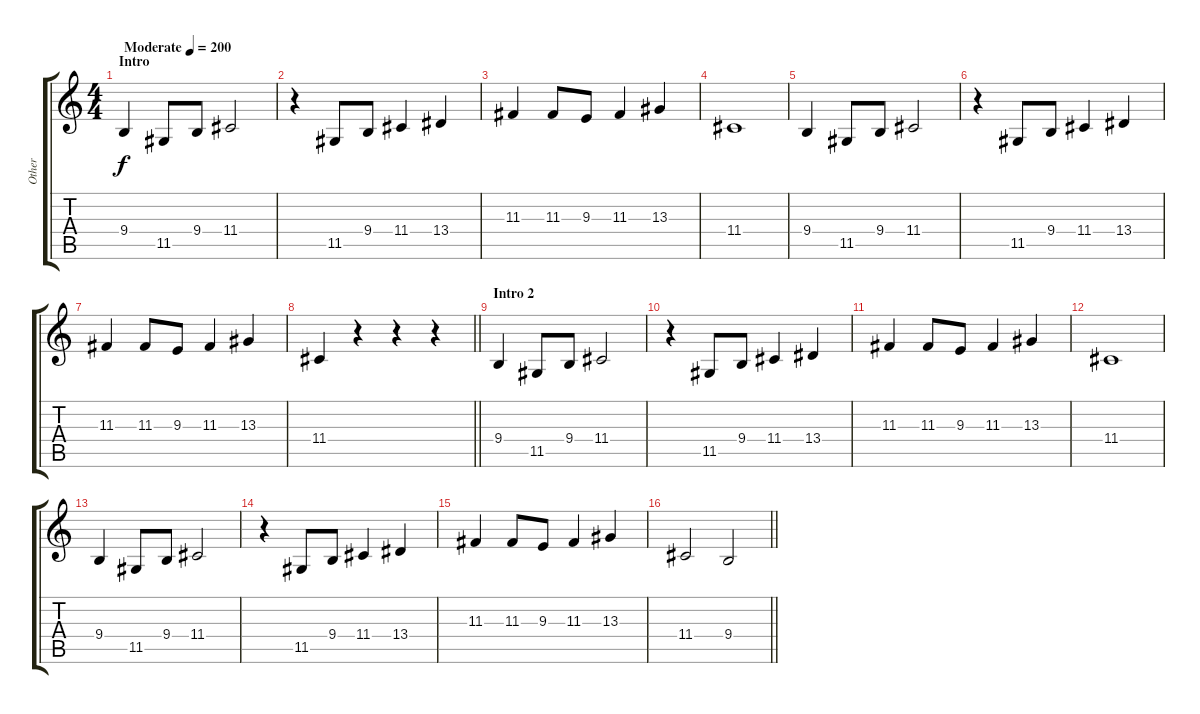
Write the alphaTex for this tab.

\track ("Other" "Other") {instrument tremolostrings}
\staff {score tabs}
\tuning (E4 B3 G3 D3 A2 E2) {hide}
\ts (4 4)
\section ("" "Intro")
\tempo (200 "Moderate")
\clef g2
\ks c
9.4.4{dy f instrument tremolostrings} 11.5.8 9.4.8 11.4.2 |
r.4 11.5.8 9.4.8 11.4.4 13.4.4 |
11.3.4 11.3.8 9.3.8 11.3.4 13.3.4 |
11.4.1 |
9.4.4 11.5.8 9.4.8 11.4.2 |
r.4 11.5.8 9.4.8 11.4.4 13.4.4 |
11.3.4 11.3.8 9.3.8 11.3.4 13.3.4 |
\barLineRight lightlight
11.4.4 r.4 r.4 r.4 |
\section ("" "Intro 2")
9.4.4 11.5.8 9.4.8 11.4.2 |
r.4 11.5.8 9.4.8 11.4.4 13.4.4 |
11.3.4 11.3.8 9.3.8 11.3.4 13.3.4 |
11.4.1 |
9.4.4 11.5.8 9.4.8 11.4.2 |
r.4 11.5.8 9.4.8 11.4.4 13.4.4 |
11.3.4 11.3.8 9.3.8 11.3.4 13.3.4 |
\barLineRight lightlight
11.4.2 9.4.2
